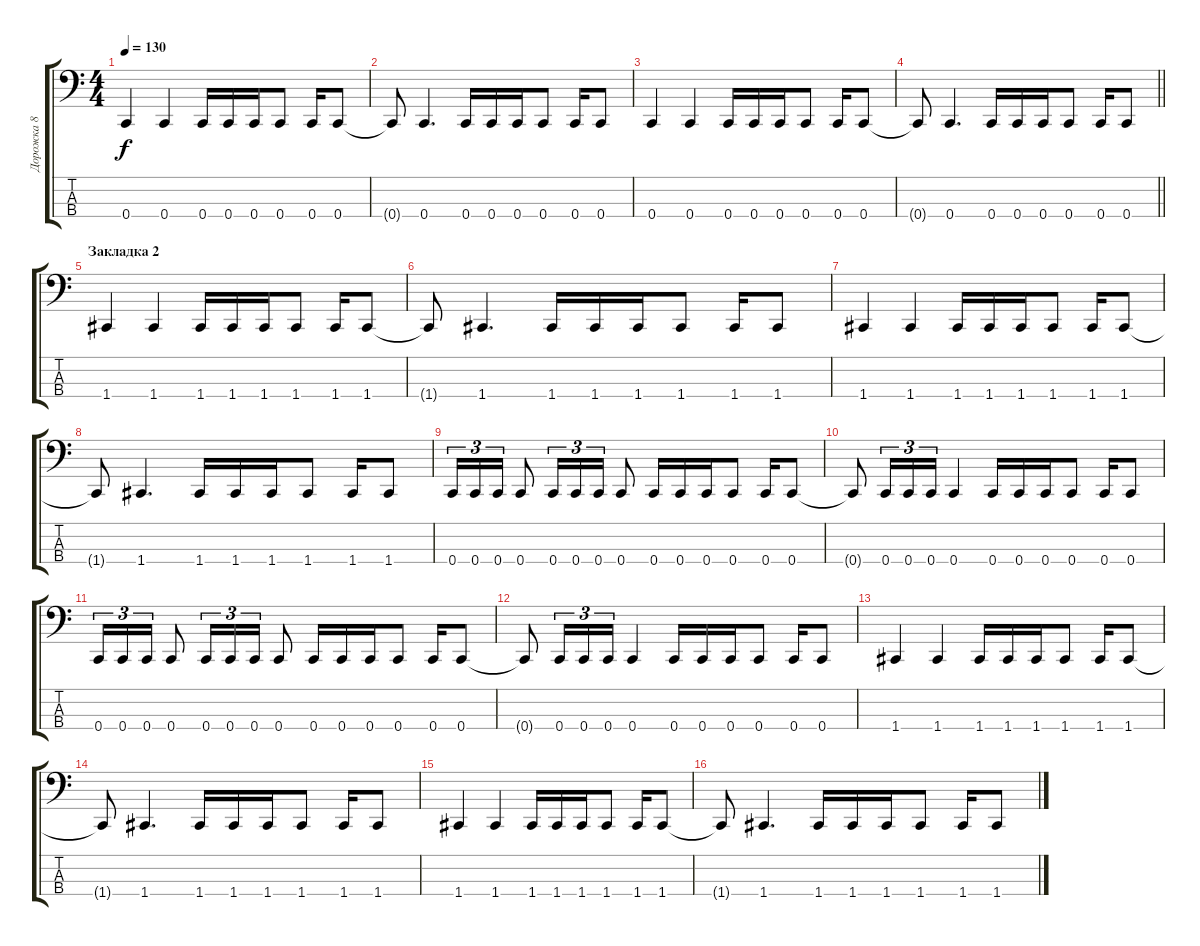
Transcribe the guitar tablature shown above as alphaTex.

\track ("Дорожка 8" "Дорожка 8") {instrument electricbassfinger}
\staff {score tabs}
\tuning (F2 C2 G1 C1) {hide}
\ts (4 4)
\tempo 130
\clef f4
\ks c
0.4.4{dy f} 0.4.4 0.4.16 0.4.16 0.4.16 0.4.8 0.4.16 0.4.8 |
0.4{t}.8 0.4.4{d} 0.4.16 0.4.16 0.4.16 0.4.8 0.4.16 0.4.8 |
0.4.4 0.4.4 0.4.16 0.4.16 0.4.16 0.4.8 0.4.16 0.4.8 |
\barLineRight lightlight
0.4{t}.8 0.4.4{d} 0.4.16 0.4.16 0.4.16 0.4.8 0.4.16 0.4.8 |
\section ("" "Закладка 2")
1.4.4 1.4.4 1.4.16 1.4.16 1.4.16 1.4.8 1.4.16 1.4.8 |
1.4{t}.8 1.4.4{d} 1.4.16 1.4.16 1.4.16 1.4.8 1.4.16 1.4.8 |
1.4.4 1.4.4 1.4.16 1.4.16 1.4.16 1.4.8 1.4.16 1.4.8 |
1.4{t}.8 1.4.4{d} 1.4.16 1.4.16 1.4.16 1.4.8 1.4.16 1.4.8 |
0.4.16{tu (3 2)} 0.4.16{tu (3 2)} 0.4.16{tu (3 2)} 0.4.8 0.4.16{tu (3 2)} 0.4.16{tu (3 2)} 0.4.16{tu (3 2)} 0.4.8 0.4.16 0.4.16 0.4.16 0.4.8 0.4.16 0.4.8 |
0.4{t}.8 0.4.16{tu (3 2)} 0.4.16{tu (3 2)} 0.4.16{tu (3 2)} 0.4.4 0.4.16 0.4.16 0.4.16 0.4.8 0.4.16 0.4.8 |
0.4.16{tu (3 2)} 0.4.16{tu (3 2)} 0.4.16{tu (3 2)} 0.4.8 0.4.16{tu (3 2)} 0.4.16{tu (3 2)} 0.4.16{tu (3 2)} 0.4.8 0.4.16 0.4.16 0.4.16 0.4.8 0.4.16 0.4.8 |
0.4{t}.8 0.4.16{tu (3 2)} 0.4.16{tu (3 2)} 0.4.16{tu (3 2)} 0.4.4 0.4.16 0.4.16 0.4.16 0.4.8 0.4.16 0.4.8 |
1.4.4 1.4.4 1.4.16 1.4.16 1.4.16 1.4.8 1.4.16 1.4.8 |
1.4{t}.8 1.4.4{d} 1.4.16 1.4.16 1.4.16 1.4.8 1.4.16 1.4.8 |
1.4.4 1.4.4 1.4.16 1.4.16 1.4.16 1.4.8 1.4.16 1.4.8 |
1.4{t}.8 1.4.4{d} 1.4.16 1.4.16 1.4.16 1.4.8 1.4.16 1.4.8
